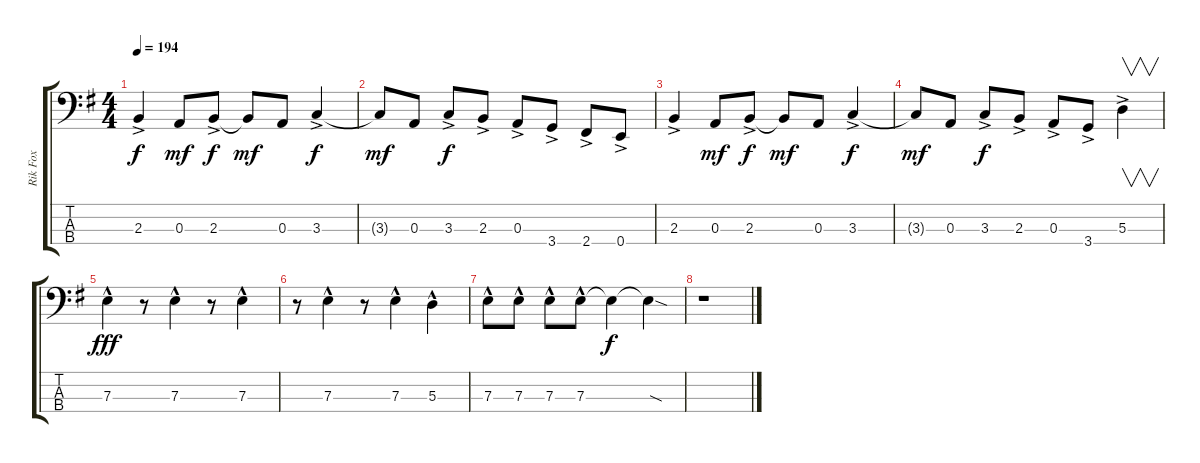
\track ("Rik Fox" "Rik Fox") {instrument electricbassfinger}
\staff {score tabs}
\tuning (G2 D2 A1 E1) {hide}
\ts (4 4)
\tempo 194
\clef f4
\ks g
2.3{ac}.4{dy f} 0.3.8{dy mf} 2.3{ac}.8{dy f} 2.3{t}.8{dy mf} 0.3.8 3.3{ac}.4{dy f} |
3.3{t}.8{dy mf} 0.3.8 3.3{ac}.8{dy f} 2.3{ac}.8 0.3{ac}.8 3.4{ac}.8 2.4{ac}.8 0.4{ac}.8 |
2.3{ac}.4 0.3.8{dy mf} 2.3{ac}.8{dy f} 2.3{t}.8{dy mf} 0.3.8 3.3{ac}.4{dy f} |
3.3{t}.8{dy mf} 0.3.8 3.3{ac}.8{dy f} 2.3{ac}.8 0.3{ac}.8 3.4{ac}.8 5.3{ac}.4{v} |
7.3{hac}.4{dy fff} r.8 7.3{hac}.4 r.8 7.3{hac}.4 |
r.8 7.3{hac}.4 r.8 7.3{hac}.4 5.3{hac}.4 |
7.3{hac}.8 7.3{hac}.8 7.3{hac}.8 7.3{hac}.8 7.3{t}.4{dy f} 7.3{sod t}.4 |
r.1
